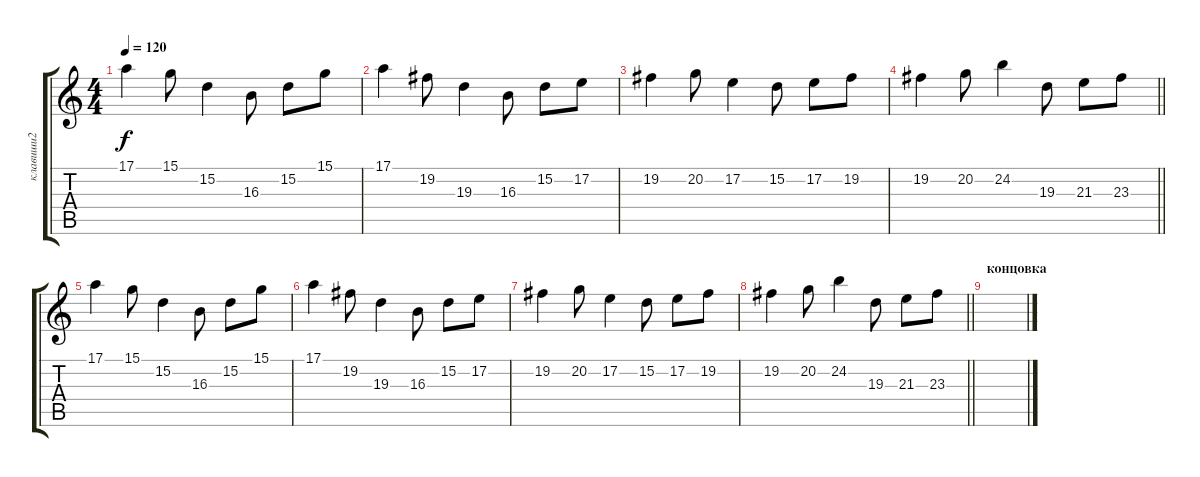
\track ("клавиши2" "клавиши2") {instrument stringensemble1}
\staff {score tabs}
\tuning (E4 B3 G3 D3 A2 E2) {hide}
\ts (4 4)
\section ("" "")
\tempo 120
\clef g2
\ks c
17.1.4{dy f instrument harpsichord} 15.1.8 15.2.4 16.3.8 15.2.8 15.1.8 |
17.1.4 19.2.8 19.3.4 16.3.8 15.2.8 17.2.8 |
19.2.4 20.2.8 17.2.4 15.2.8 17.2.8 19.2.8 |
\barLineRight lightlight
19.2.4 20.2.8 24.2.4 19.3.8 21.3.8 23.3.8 |
17.1.4{instrument harpsichord} 15.1.8 15.2.4 16.3.8 15.2.8 15.1.8 |
17.1.4 19.2.8 19.3.4 16.3.8 15.2.8 17.2.8 |
19.2.4 20.2.8 17.2.4 15.2.8 17.2.8 19.2.8 |
\barLineRight lightlight
19.2.4 20.2.8 24.2.4 19.3.8 21.3.8 23.3.8 |
\section ("" "концовка")
